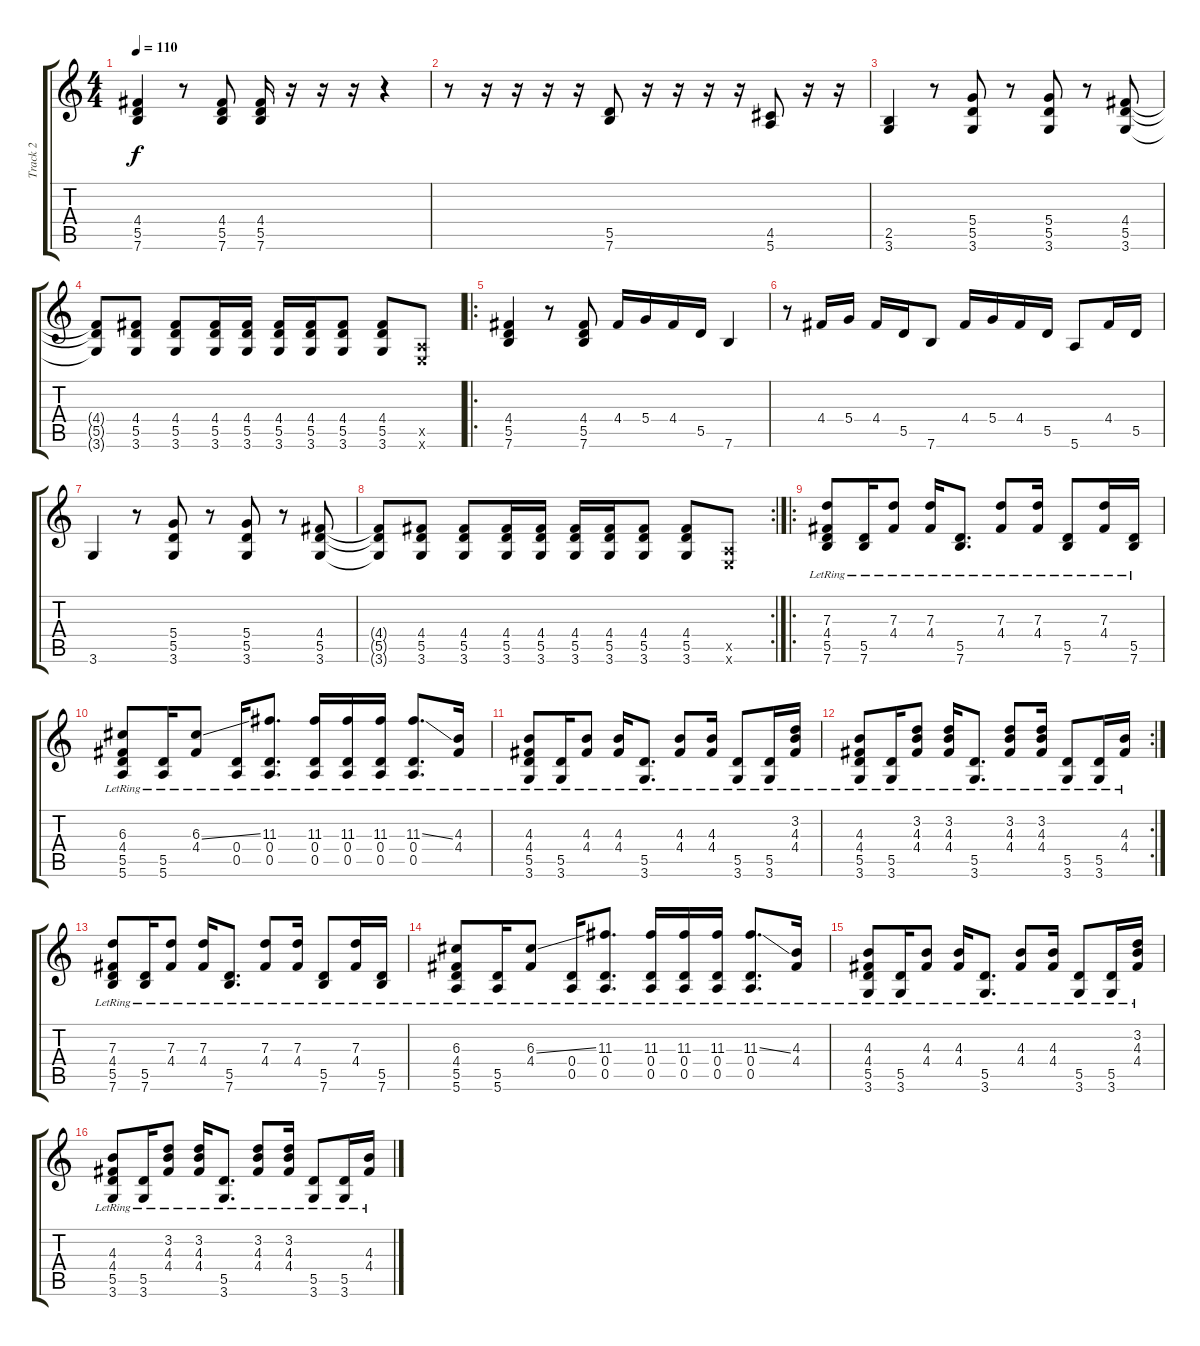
\track ("Track 2" "Track 2") {instrument electricguitarclean}
\staff {score tabs}
\tuning (E4 B3 G3 D3 A2 E2) {hide}
\ts (4 4)
\tempo 110
\clef g2
\ks c
(4.4 5.5 7.6).4{dy f} r.8 (4.4 5.5 7.6).8 (4.4 5.5 7.6).16 r.16 r.16 r.16 r.4 |
r.8 r.16 r.16 r.16 r.16 (5.5 7.6).8 r.16 r.16 r.16 r.16 (4.5 5.6).8 r.16 r.16 |
(2.5 3.6).4 r.8 (5.4 5.5 3.6).8 r.8 (5.4 5.5 3.6).8 r.8 (4.4 5.5 3.6).8 |
(4.4{t} 5.5{t} 3.6{t}).8 (4.4 5.5 3.6).8 (4.4 5.5 3.6).8 (4.4 5.5 3.6).16 (4.4 5.5 3.6).16 (4.4 5.5 3.6).16 (4.4 5.5 3.6).16 (4.4 5.5 3.6).8 (4.4 5.5 3.6).8 (0.5{x} 0.6{x}).8 |
\ro
(4.4 5.5 7.6).4 r.8 (4.4 5.5 7.6).8 4.4.16 5.4.16 4.4.16 5.5.16 7.6.4 |
r.8 4.4.16 5.4.16 4.4.16 5.5.16 7.6.8 4.4.16 5.4.16 4.4.16 5.5.16 5.6.8 4.4.16 5.5.16 |
3.6.4 r.8 (5.4 5.5 3.6).8 r.8 (5.4 5.5 3.6).8 r.8 (4.4 5.5 3.6).8 |
\rc 2
(4.4{t} 5.5{t} 3.6{t}).8 (4.4 5.5 3.6).8 (4.4 5.5 3.6).8 (4.4 5.5 3.6).16 (4.4 5.5 3.6).16 (4.4 5.5 3.6).16 (4.4 5.5 3.6).16 (4.4 5.5 3.6).8 (4.4 5.5 3.6).8 (0.5{x} 0.6{x}).8 |
\ro
(7.3{lr} 4.4{lr} 5.5{lr} 7.6{lr}).8 (5.5{lr} 7.6{lr}).16 (7.3{lr} 4.4{lr}).8 (7.3{lr} 4.4{lr}).16 (5.5{lr} 7.6{lr}).8{d} (7.3{lr} 4.4{lr}).8 (7.3{lr} 4.4{lr}).16 (5.5{lr} 7.6{lr}).8 (7.3{lr} 4.4{lr}).16 (5.5{lr} 7.6{lr}).16 |
(6.3{lr} 4.4{lr} 5.5{lr} 5.6{lr}).8 (5.5{lr} 5.6{lr}).16 (6.3{ss lr} 4.4{lr}).8 (0.4{lr} 0.5).16 (11.3 0.4 0.5{lr}).8{d} (11.3{lr} 0.4{lr} 0.5{lr}).16 (11.3{lr} 0.4{lr} 0.5{lr}).16 (11.3{lr} 0.4{lr} 0.5{lr}).16 (11.3{ss lr} 0.4{lr} 0.5{lr}).8{d} (4.3{lr} 4.4{lr}).16 |
(4.3{lr} 4.4{lr} 5.5{lr} 3.6{lr}).8 (5.5{lr} 3.6{lr}).16 (4.3{lr} 4.4{lr}).8 (4.3{lr} 4.4{lr}).16 (5.5{lr} 3.6{lr}).8{d} (4.3{lr} 4.4{lr}).8 (4.3{lr} 4.4{lr}).16 (5.5{lr} 3.6{lr}).8 (5.5{lr} 3.6{lr}).16 (3.2{lr} 4.3{lr} 4.4{lr}).16 |
\rc 2
(4.3{lr} 4.4{lr} 5.5{lr} 3.6{lr}).8 (5.5{lr} 3.6{lr}).16 (3.2{lr} 4.3{lr} 4.4{lr}).8 (3.2{lr} 4.3{lr} 4.4{lr}).16 (5.5{lr} 3.6{lr}).8{d} (3.2{lr} 4.3{lr} 4.4{lr}).8 (3.2{lr} 4.3{lr} 4.4{lr}).16 (5.5{lr} 3.6{lr}).8 (5.5{lr} 3.6{lr}).16 (4.3{lr} 4.4{lr}).16 |
(7.3{lr} 4.4{lr} 5.5{lr} 7.6{lr}).8 (5.5{lr} 7.6{lr}).16 (7.3{lr} 4.4{lr}).8 (7.3{lr} 4.4{lr}).16 (5.5{lr} 7.6{lr}).8{d} (7.3{lr} 4.4{lr}).8 (7.3{lr} 4.4{lr}).16 (5.5{lr} 7.6{lr}).8 (7.3{lr} 4.4{lr}).16 (5.5{lr} 7.6{lr}).16 |
(6.3{lr} 4.4{lr} 5.5{lr} 5.6{lr}).8 (5.5{lr} 5.6{lr}).16 (6.3{ss lr} 4.4{lr}).8 (0.4{lr} 0.5).16 (11.3 0.4 0.5{lr}).8{d} (11.3{lr} 0.4{lr} 0.5{lr}).16 (11.3{lr} 0.4{lr} 0.5{lr}).16 (11.3{lr} 0.4{lr} 0.5{lr}).16 (11.3{ss lr} 0.4{lr} 0.5{lr}).8{d} (4.3{lr} 4.4{lr}).16 |
(4.3{lr} 4.4{lr} 5.5{lr} 3.6{lr}).8 (5.5{lr} 3.6{lr}).16 (4.3{lr} 4.4{lr}).8 (4.3{lr} 4.4{lr}).16 (5.5{lr} 3.6{lr}).8{d} (4.3{lr} 4.4{lr}).8 (4.3{lr} 4.4{lr}).16 (5.5{lr} 3.6{lr}).8 (5.5{lr} 3.6{lr}).16 (3.2{lr} 4.3{lr} 4.4{lr}).16 |
(4.3{lr} 4.4{lr} 5.5{lr} 3.6{lr}).8 (5.5{lr} 3.6{lr}).16 (3.2{lr} 4.3{lr} 4.4{lr}).8 (3.2{lr} 4.3{lr} 4.4{lr}).16 (5.5{lr} 3.6{lr}).8{d} (3.2{lr} 4.3{lr} 4.4{lr}).8 (3.2{lr} 4.3{lr} 4.4{lr}).16 (5.5{lr} 3.6{lr}).8 (5.5{lr} 3.6{lr}).16 (4.3{lr} 4.4{lr}).16
